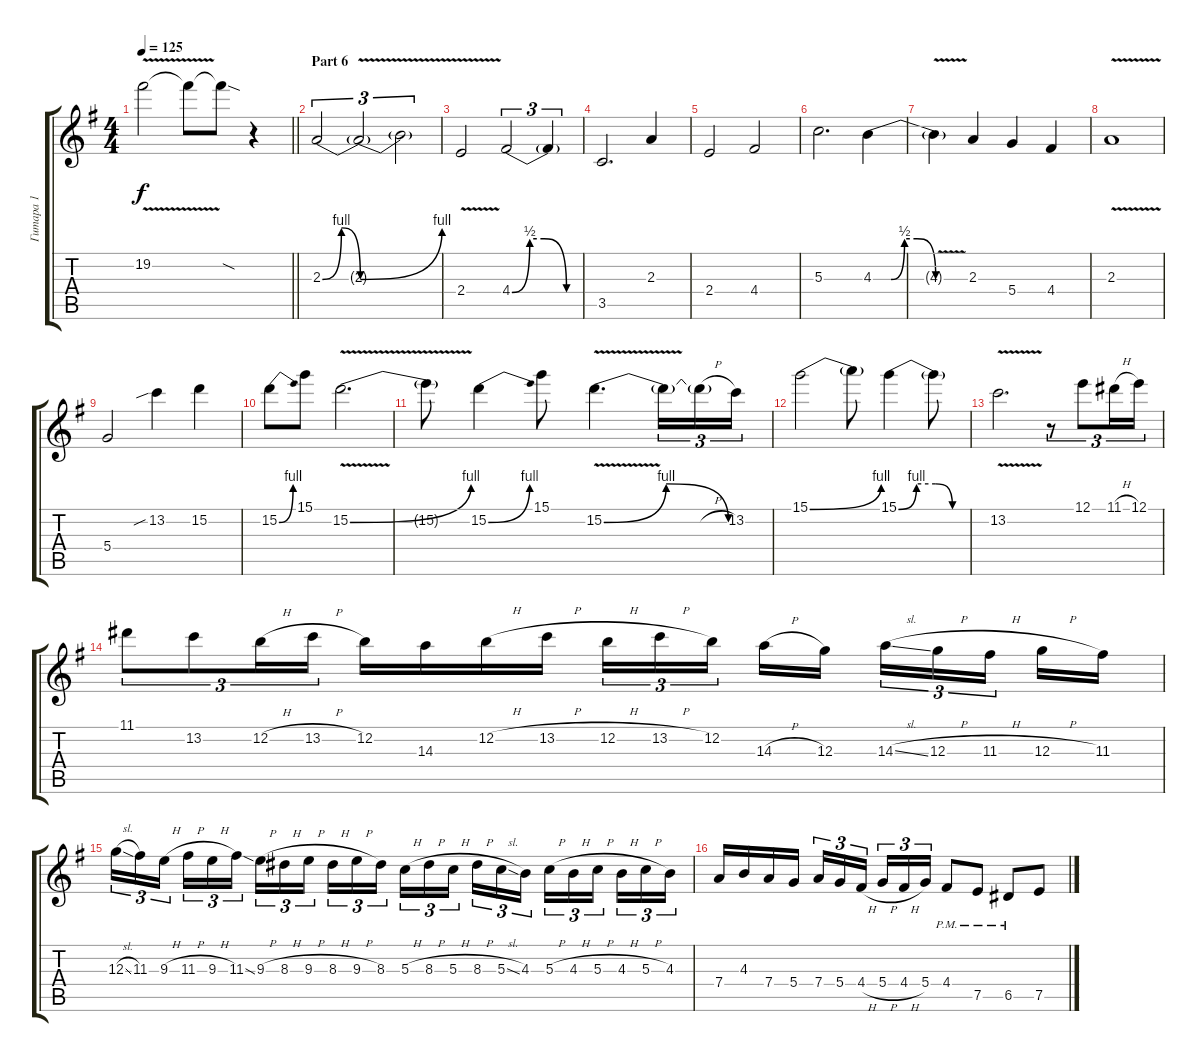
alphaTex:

\track ("Гитара 1" "Гитара 1") {instrument distortionguitar}
\staff {score tabs}
\tuning (E4 B3 G3 D3 A2 E2) {hide}
\ts (4 4)
\tempo 125
\clef g2
\barLineRight lightlight
\ks eminor
19.2{v}.2{dy f} 19.2{t}.8 19.2{sod t}.8 r.4 |
\section ("" "Part 6")
2.3{be (bendrelease 0 0 15 4 58 4 60 0)}.2{tu (3 2)} 2.3{be (bend 0 0 60 4) v t}.2{tu (3 2)} 2.3{t}.2{tu (3 2)} |
2.4{v}.2 4.4{be (custom 0 0 15 2 27 2 46 0 60 0)}.2{tu (3 2)} 4.4{t}.4{tu (3 2)} |
3.5.2{d} 2.3.4 |
2.4.2 4.4.2 |
5.3.2{d} 4.3{be (custom 0 0 17 0 30 2 42 2 60 0)}.4 |
4.3{v t}.4 2.3.4 5.4.4 4.4.4 |
2.3{v}.1 |
5.4.2 13.2{sib}.4 15.2.4 |
15.2{be (bend 0 0 60 4)}.8 15.1.8 15.2{be (bend 0 0 60 4) v}.2{d} |
15.2{t}.8 15.2{be (bend 0 0 60 4)}.4 15.1.8 15.2{be (bendrelease 0 0 15 4 49 4 60 0) v}.4{d} 15.2{t}.16{tu (3 2)} 15.2{h t}.16{tu (3 2)} 13.2.16{tu (3 2)} |
15.1{be (bend 0 0 60 4)}.2 15.1{t}.8 15.1{be (custom 0 0 15 4 31 4 45 0 60 0)}.4 15.1{t}.8 |
13.2{v}.2{d} r.8{tu (3 2)} 12.1.8{tu (3 2)} 11.1{h}.16{tu (3 2)} 12.1.16{tu (3 2)} |
11.1.8{tu (3 2)} 13.2.8{tu (3 2)} 12.2{h}.16{tu (3 2)} 13.2{h}.16{tu (3 2)} 12.2.16 14.3.16 12.2{h}.16 13.2{h}.16 12.2{h}.16{tu (3 2)} 13.2{h}.16{tu (3 2)} 12.2.16{tu (3 2) beam splitsecondary} 14.3{h}.16 12.3.16 14.3{sl}.16{tu (3 2)} 12.3{h}.16{tu (3 2)} 11.3{h}.16{tu (3 2) beam splitsecondary} 12.3{h}.16 11.3.16 |
12.3{sl}.16{tu (3 2)} 11.3.16{tu (3 2)} 9.3{h}.16{tu (3 2) beam splitsecondary} 11.3{h}.16{tu (3 2)} 9.3{h}.16{tu (3 2)} 11.3{ss}.16{tu (3 2)} 9.3{h}.16{tu (3 2)} 8.3{h}.16{tu (3 2)} 9.3{h}.16{tu (3 2) beam splitsecondary} 8.3{h}.16{tu (3 2)} 9.3{h}.16{tu (3 2)} 8.3.16{tu (3 2)} 5.3{h}.16{tu (3 2)} 8.3{h}.16{tu (3 2)} 5.3{h}.16{tu (3 2) beam splitsecondary} 8.3{h}.16{tu (3 2)} 5.3{sl}.16{tu (3 2)} 4.3.16{tu (3 2)} 5.3{h}.16{tu (3 2)} 4.3{h}.16{tu (3 2)} 5.3{h}.16{tu (3 2) beam splitsecondary} 4.3{h}.16{tu (3 2)} 5.3{h}.16{tu (3 2)} 4.3.16{tu (3 2)} |
7.4.16 4.3.16 7.4.16 5.4.16 7.4.16{tu (3 2)} 5.4.16{tu (3 2)} 4.4{h}.16{tu (3 2) beam splitsecondary} 5.4{h}.16{tu (3 2)} 4.4{h}.16{tu (3 2)} 5.4.16{tu (3 2)} 4.4{pm}.8 7.5{pm}.8 6.5{pm}.8 7.5.8
